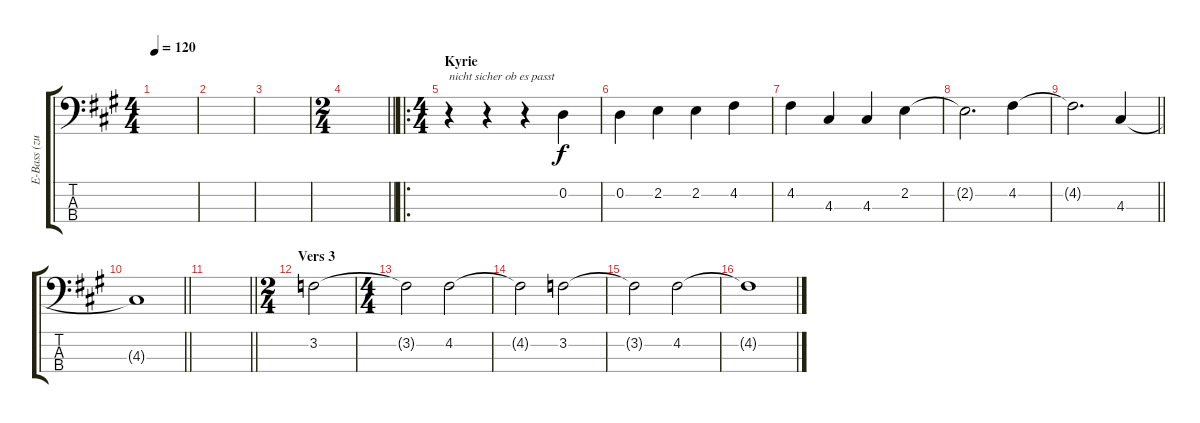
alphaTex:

\track ("E-Bass (zum mitspielen ergänzt)" "E-Bass (zu") {mute instrument electricbassfinger}
\staff {score tabs}
\tuning (G2 D2 A1 E1) {hide}
\ts (4 4)
\tempo 120
\clef f4
\ks a
|
|
|
\ts (2 4)
\barLineRight lightlight
|
\ro
\ts (4 4)
\section ("" "Kyrie")
r.4{txt "nicht sicher ob es passt"} r.4 r.4 0.2.4 |
0.2.4 2.2.4 2.2.4 4.2.4 |
4.2.4 4.3.4 4.3.4 2.2.4 |
2.2{t}.2{d} 4.2.4 |
\barLineRight lightlight
4.2{t}.2{d} 4.3.4 |
\barLineRight lightlight
4.3{t}.1 |
\barLineRight lightlight
|
\ts (2 4)
\section ("" "Vers 3")
3.2.2 |
\ts (4 4)
3.2{t}.2 4.2.2 |
4.2{t}.2 3.2.2 |
3.2{t}.2 4.2.2 |
4.2{t}.1
